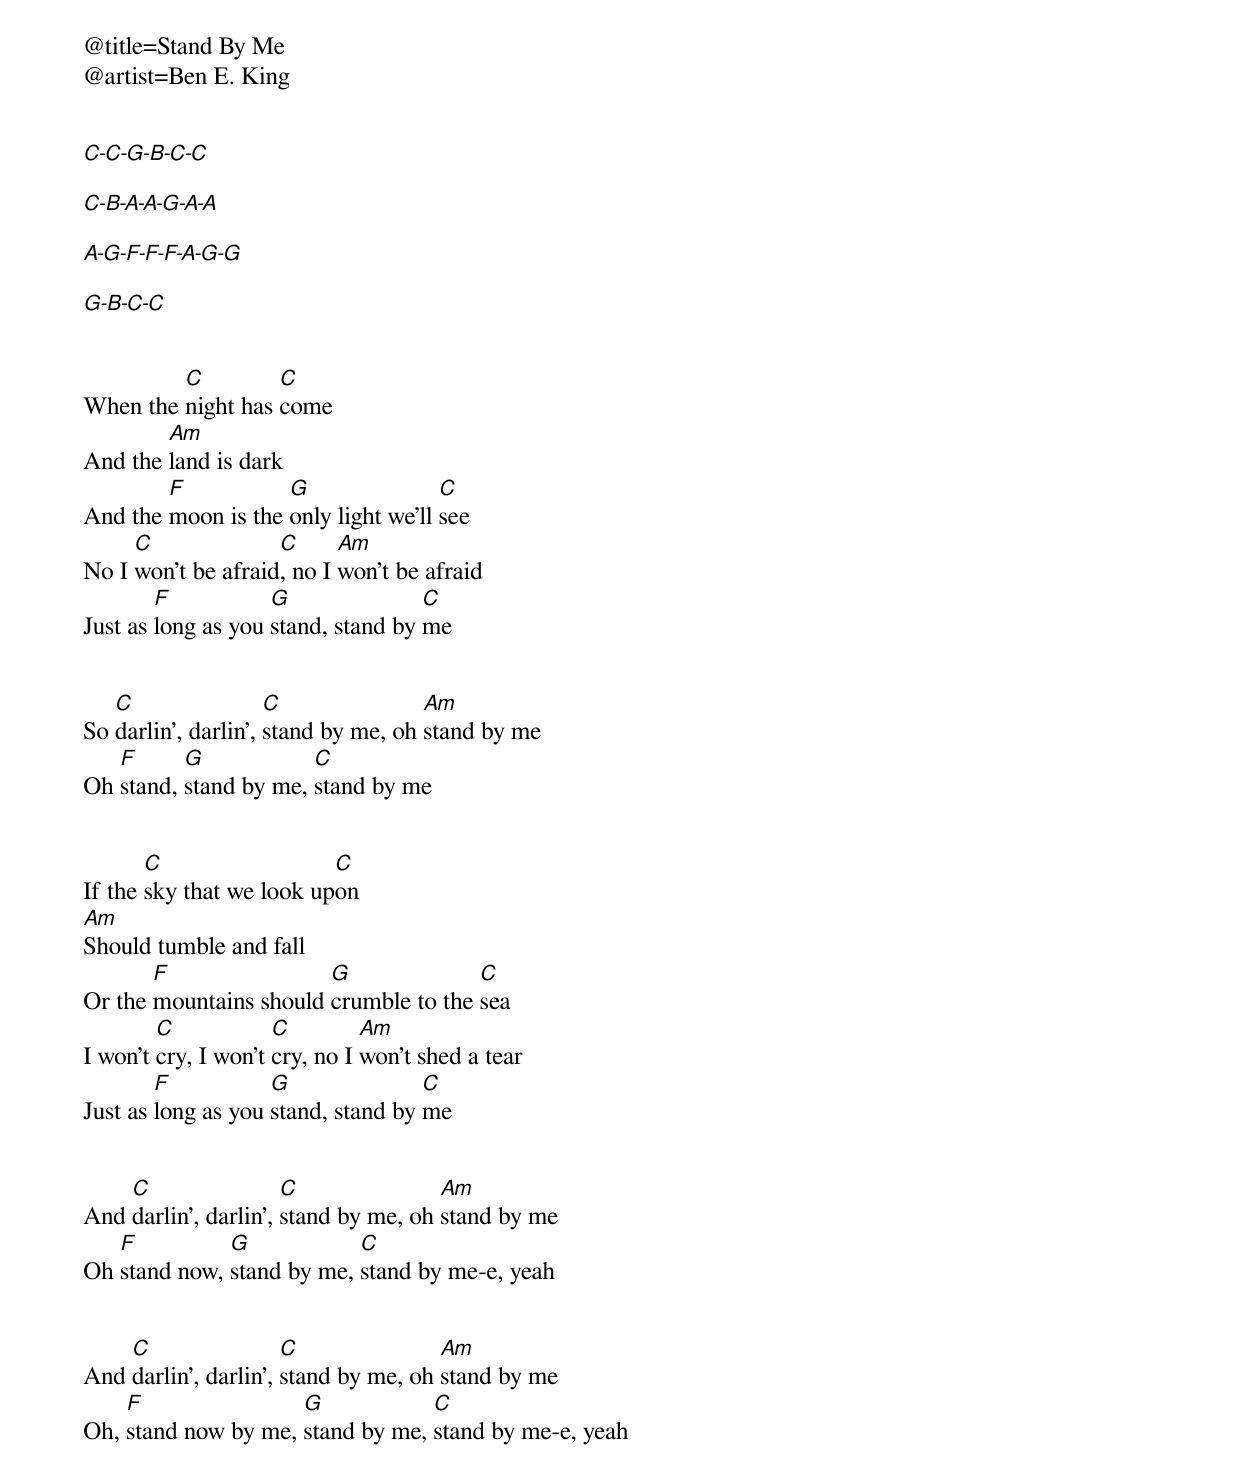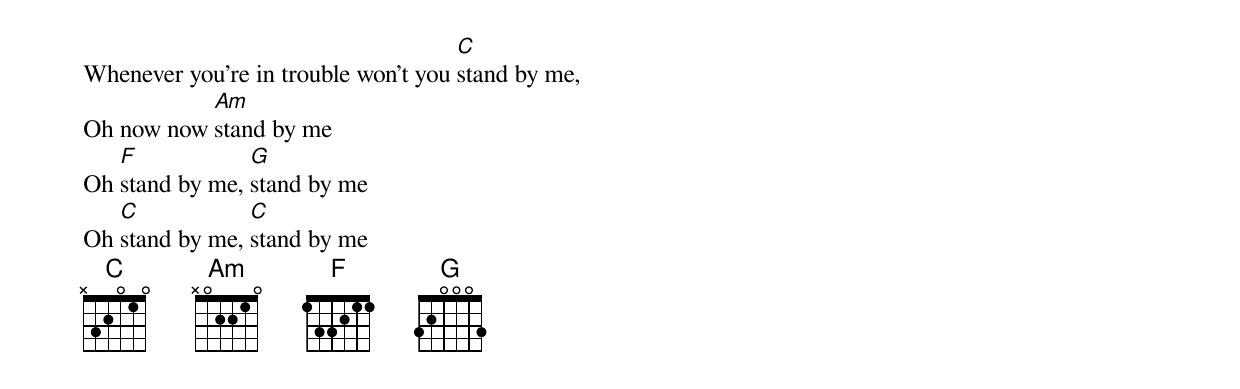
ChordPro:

@title=Stand By Me
@artist=Ben E. King


[C-C-G-B-C-C]

[C-B-A-A-G-A-A]

[A-G-F-F-F-A-G-G]

[G-B-C-C]


When the [C]night has [C]come
And the [Am]land is dark
And the [F]moon is the [G]only light we'll [C]see
No I [C]won't be afraid[C], no I [Am]won't be afraid
Just as [F]long as you [G]stand, stand by [C]me


So [C]darlin', darlin', [C]stand by me, oh [Am]stand by me
Oh [F]stand, [G]stand by me, [C]stand by me


If the [C]sky that we look up[C]on
[Am]Should tumble and fall
Or the [F]mountains should [G]crumble to the [C]sea
I won't [C]cry, I won't [C]cry, no I [Am]won't shed a tear
Just as [F]long as you [G]stand, stand by [C]me


And [C]darlin', darlin', [C]stand by me, oh [Am]stand by me
Oh [F]stand now, [G]stand by me, [C]stand by me-e, yeah


And [C]darlin', darlin', [C]stand by me, oh [Am]stand by me
Oh, [F]stand now by me, [G]stand by me, [C]stand by me-e, yeah


Whenever you're in trouble won't you [C]stand by me,
Oh now now [Am]stand by me
Oh [F]stand by me, [G]stand by me
Oh [C]stand by me, [C]stand by me
